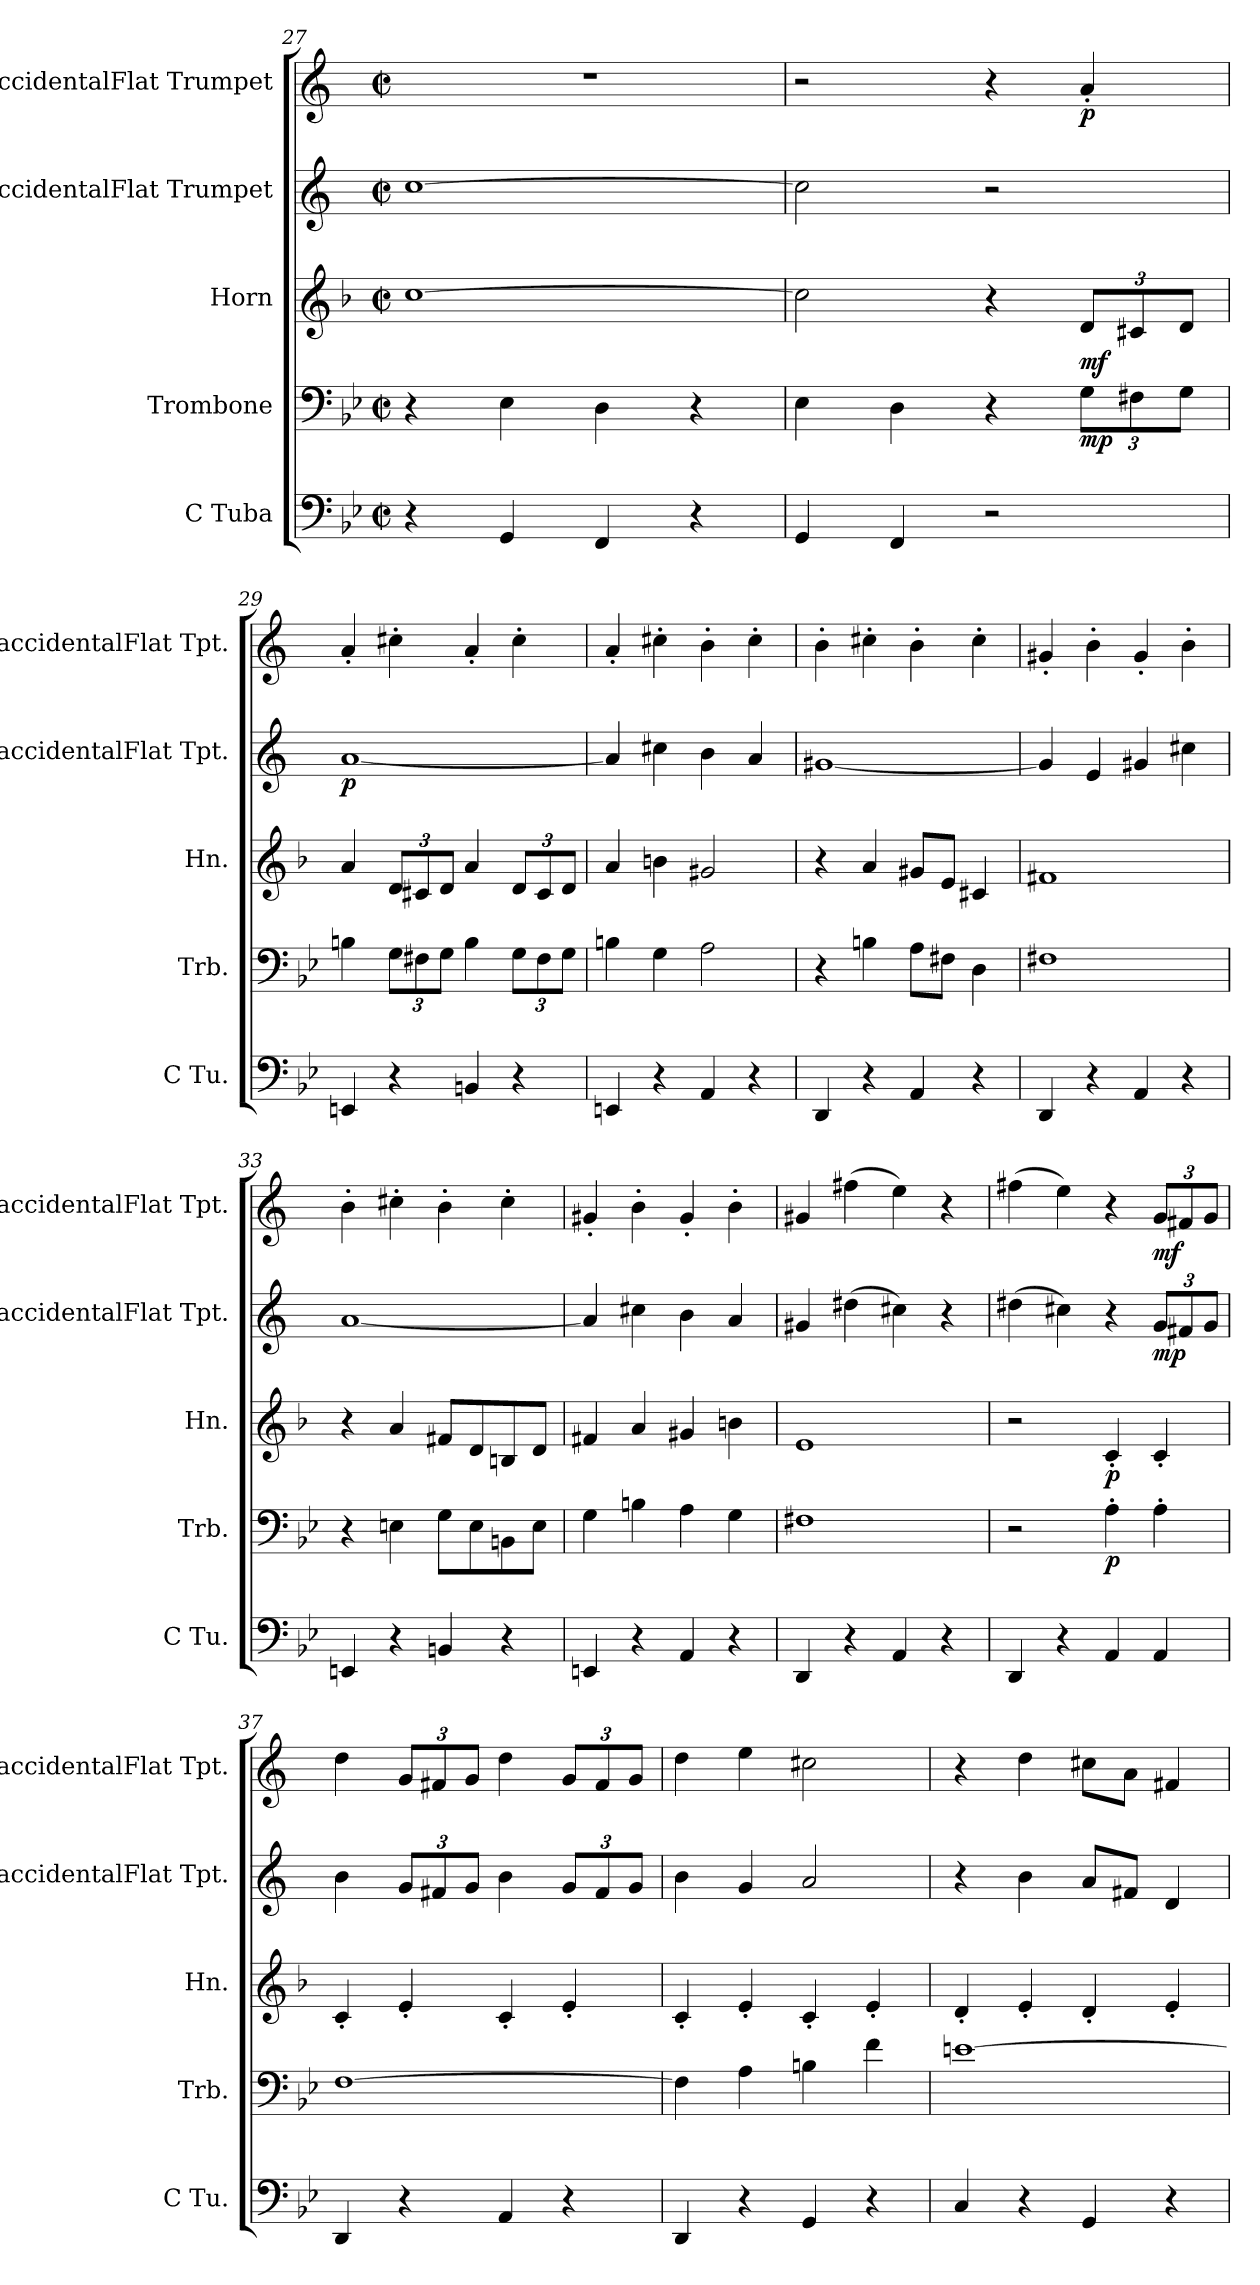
**kern	**kern	**dynam	**kern	**dynam	**kern	**dynam	**kern	**dynam
*part5	*part4	*part4	*part3	*part3	*part2	*part2	*part1	*part1
*staff5	*staff4	*staff4	*staff3	*staff3	*staff2	*staff2	*staff1	*staff1
*I"C Tuba	*I"Trombone	*	*I"Horn	*	*I"BaccidentalFlat Trumpet	*	*I"BaccidentalFlat Trumpet	*
*I'C Tu.	*I'Trb.	*	*I'Hn.	*	*I'BaccidentalFlat Tpt.	*	*I'BaccidentalFlat Tpt.	*
*clefF4	*clefF4	*	*clefG2	*	*clefG2	*	*clefG2	*
*	*	*	*ITrd4c7	*	*ITrd1c2	*	*ITrd1c2	*
*k[b-e-]	*k[b-e-]	*	*k[b-e-]	*	*k[b-e-]	*	*k[b-e-]	*
*M4/4	*M4/4	*	*M4/4	*	*M4/4	*	*M4/4	*
*met(c|)	*met(c|)	*	*met(c|)	*	*met(c|)	*	*met(c|)	*
=27	=27	=27	=27	=27	=27	=27	=27	=27
4r	4r	.	[1f	.	[1b-	.	1r	.
4GG/	4E-\	.	.	.	.	.	.	.
4FF/	4D\	.	.	.	.	.	.	.
4r	4r	.	.	.	.	.	.	.
!!LO:PB:g=z
=28	=28	=28	=28	=28	=28	=28	=28	=28
4GG/	4E-\	.	2f\]	.	2b-\]	.	2r	.
4FF/	4D\	.	.	.	.	.	.	.
2r	4r	.	4r	.	2r	.	4r	.
*	*Xbrackettup	*	*Xbrackettup	*	*	*	*	*
!	!	!LO:DY:b	!	!LO:DY:b	!	!	!	!LO:DY:b
.	12G\L	mp	12G/L	mf	.	.	4g'/	p
.	12F#X\	.	12F#X/	.	.	.	.	.
.	12G\J	.	12G/J	.	.	.	.	.
=29	=29	=29	=29	=29	=29	=29	=29	=29
!	!	!	!	!	!	!LO:DY:b	!	!
4EEn/	4Bn\	.	4d/	.	[1g	p	4g'/	.
4r	12G\L	.	12G/L	.	.	.	4bn'\	.
.	12F#X\	.	12F#X/	.	.	.	.	.
.	12G\J	.	12G/J	.	.	.	.	.
4BBn/	4B\	.	4d/	.	.	.	4g'/	.
4r	12G\L	.	12G/L	.	.	.	4b'\	.
.	12F#\	.	12F#/	.	.	.	.	.
.	12G\J	.	12G/J	.	.	.	.	.
=30	=30	=30	=30	=30	=30	=30	=30	=30
4EEn/	4Bn\	.	4d/	.	4g/]	.	4g'/	.
4r	4G\	.	4en\	.	4bn\	.	4bn'\	.
4AA/	2A\	.	2c#X/	.	4a\	.	4a'\	.
4r	.	.	.	.	4g/	.	4b'\	.
=31	=31	=31	=31	=31	=31	=31	=31	=31
4DD/	4r	.	4r	.	[1f#X	.	4a'\	.
4r	4Bn\	.	4d/	.	.	.	4bn'\	.
4AA/	8A\L	.	8c#X/L	.	.	.	4a'\	.
.	8F#X\J	.	8A/J	.	.	.	.	.
4r	4D\	.	4F#X/	.	.	.	4b'\	.
=32	=32	=32	=32	=32	=32	=32	=32	=32
4DD/	1F#X	.	1Bn	.	4f#/]	.	4f#X'/	.
4r	.	.	.	.	4d/	.	4a'\	.
4AA/	.	.	.	.	4f#X/	.	4f#'/	.
4r	.	.	.	.	4bn\	.	4a'\	.
!!LO:LB:g=z
=33	=33	=33	=33	=33	=33	=33	=33	=33
4EEn/	4r	.	4r	.	[1g	.	4a'\	.
4r	4En\	.	4d/	.	.	.	4bn'\	.
4BBn/	8G\L	.	8Bn/L	.	.	.	4a'\	.
.	8E\	.	8G/	.	.	.	.	.
4r	8BBn\	.	8En/	.	.	.	4b'\	.
.	8E\J	.	8G/J	.	.	.	.	.
=34	=34	=34	=34	=34	=34	=34	=34	=34
4EEn/	4G\	.	4Bn/	.	4g/]	.	4f#X'/	.
4r	4Bn\	.	4d/	.	4bn\	.	4a'\	.
4AA/	4A\	.	4c#X/	.	4a\	.	4f#'/	.
4r	4G\	.	4en\	.	4g/	.	4a'\	.
=35	=35	=35	=35	=35	=35	=35	=35	=35
4DD/	1F#X	.	1A	.	4f#X/	.	4f#X/	.
4r	.	.	.	.	(4cc#X\	.	(4een\	.
4AA/	.	.	.	.	4bn\)	.	4dd\)	.
4r	.	.	.	.	4r	.	4r	.
=36	=36	=36	=36	=36	=36	=36	=36	=36
4DD/	2r	.	2r	.	(4cc#X\	.	(4een\	.
4r	.	.	.	.	4bn\)	.	4dd\)	.
!	!	!LO:DY:b	!	!LO:DY:b	!	!	!	!
4AA/	4A'\	p	4F'/	p	4r	.	4r	.
*	*	*	*	*	*Xbrackettup	*	*Xbrackettup	*
!	!	!	!	!	!	!LO:DY:b	!	!LO:DY:b
4AA/	4A'\	.	4F'/	.	12f/L	mp	12f/L	mf
.	.	.	.	.	12en/	.	12en/	.
.	.	.	.	.	12f/J	.	12f/J	.
=37	=37	=37	=37	=37	=37	=37	=37	=37
4DD/	[1F	.	4F'/	.	4a\	.	4cc\	.
4r	.	.	4A'/	.	12f/L	.	12f/L	.
.	.	.	.	.	12en/	.	12en/	.
.	.	.	.	.	12f/J	.	12f/J	.
4AA/	.	.	4F'/	.	4a\	.	4cc\	.
4r	.	.	4A'/	.	12f/L	.	12f/L	.
.	.	.	.	.	12e/	.	12e/	.
.	.	.	.	.	12f/J	.	12f/J	.
!!LO:PB:g=z
=38	=38	=38	=38	=38	=38	=38	=38	=38
4DD/	4F\]	.	4F'/	.	4a\	.	4cc\	.
4r	4A\	.	4A'/	.	4f/	.	4dd\	.
4GG/	4Bn\	.	4F'/	.	2g/	.	2bn\	.
4r	4f\	.	4A'/	.	.	.	.	.
=39	=39	=39	=39	=39	=39	=39	=39	=39
4C/	[1en	.	4G'/	.	4r	.	4r	.
4r	.	.	4A'/	.	4a\	.	4cc\	.
4GG/	.	.	4G'/	.	8g/L	.	8bn\L	.
.	.	.	.	.	8en/J	.	8g\J	.
4r	.	.	4A'/	.	4c/	.	4en/	.
=	=	=	=	=	=	=	=	=
*-	*-	*-	*-	*-	*-	*-	*-	*-
